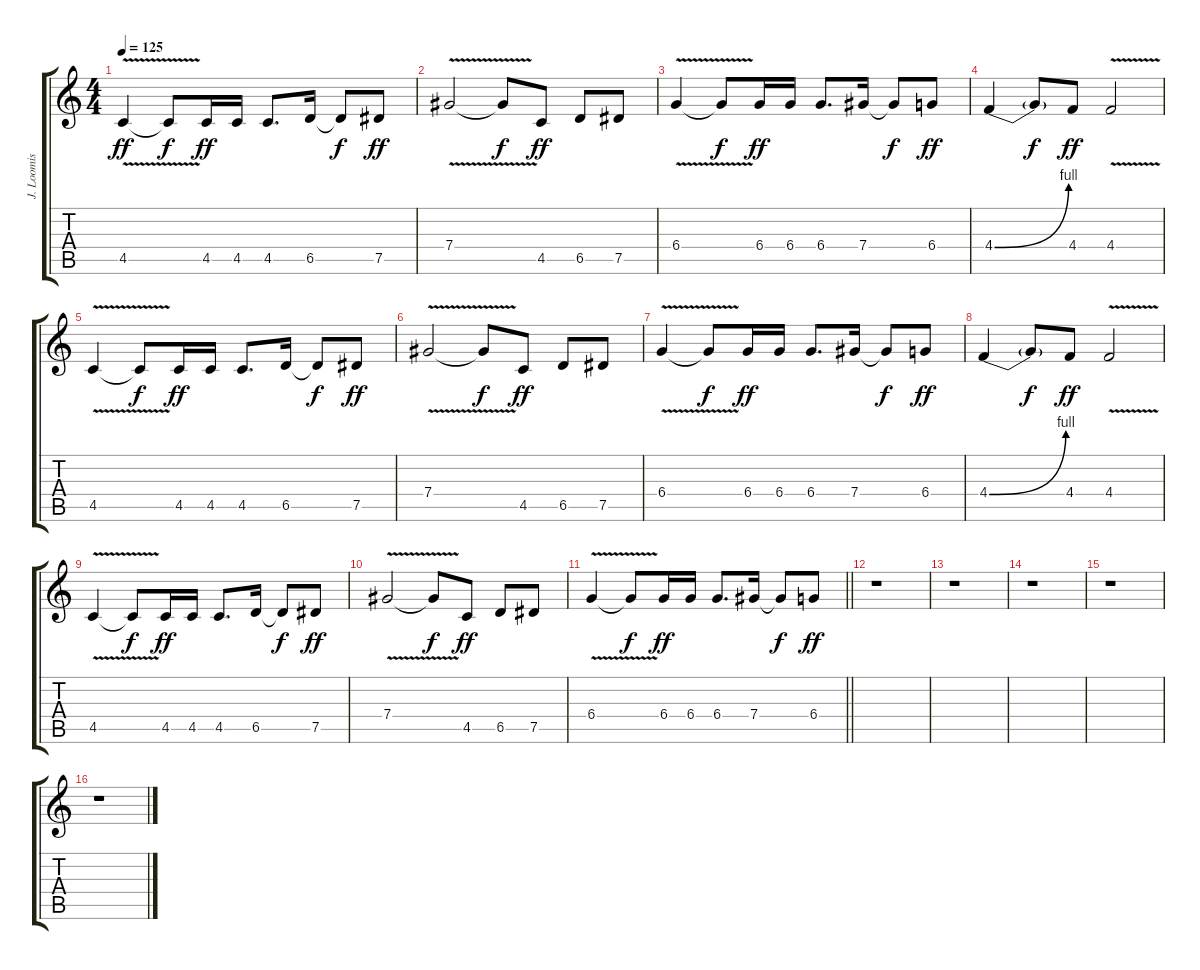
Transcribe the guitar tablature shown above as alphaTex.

\track ("J. Loomis (Lead)" "J. Loomis ") {instrument distortionguitar}
\staff {score tabs}
\tuning (Eb4 Bb3 Gb3 Db3 Ab2 Eb2) {hide}
\ts (4 4)
\tempo 125
\clef g2
\ks c
4.5{v}.4{dy ff} 4.5{t}.8{dy f} 4.5.16{dy ff} 4.5.16 4.5.8{d} 6.5.16 6.5{t}.8{dy f} 7.5.8{dy ff} |
7.4{v}.2 7.4{t}.8{dy f} 4.5.8{dy ff} 6.5.8 7.5.8 |
6.4{v}.4 6.4{t}.8{dy f} 6.4.16{dy ff} 6.4.16 6.4.8{d} 7.4.16 7.4{t}.8{dy f} 6.4.8{dy ff} |
4.4{be (bend 0 0 60 4)}.4 4.4{t}.8{dy f} 4.4.8{dy ff} 4.4{v}.2 |
4.5{v}.4 4.5{t}.8{dy f} 4.5.16{dy ff} 4.5.16 4.5.8{d} 6.5.16 6.5{t}.8{dy f} 7.5.8{dy ff} |
7.4{v}.2 7.4{t}.8{dy f} 4.5.8{dy ff} 6.5.8 7.5.8 |
6.4{v}.4 6.4{t}.8{dy f} 6.4.16{dy ff} 6.4.16 6.4.8{d} 7.4.16 7.4{t}.8{dy f} 6.4.8{dy ff} |
4.4{be (bend 0 0 60 4)}.4 4.4{t}.8{dy f} 4.4.8{dy ff} 4.4{v}.2 |
4.5{v}.4 4.5{t}.8{dy f} 4.5.16{dy ff} 4.5.16 4.5.8{d} 6.5.16 6.5{t}.8{dy f} 7.5.8{dy ff} |
7.4{v}.2 7.4{t}.8{dy f} 4.5.8{dy ff} 6.5.8 7.5.8 |
\barLineRight lightlight
6.4{v}.4 6.4{t}.8{dy f} 6.4.16{dy ff} 6.4.16 6.4.8{d} 7.4.16 7.4{t}.8{dy f} 6.4.8{dy ff} |
\section ("" "")
r.1 |
r.1 |
r.1 |
r.1 |
r.1
